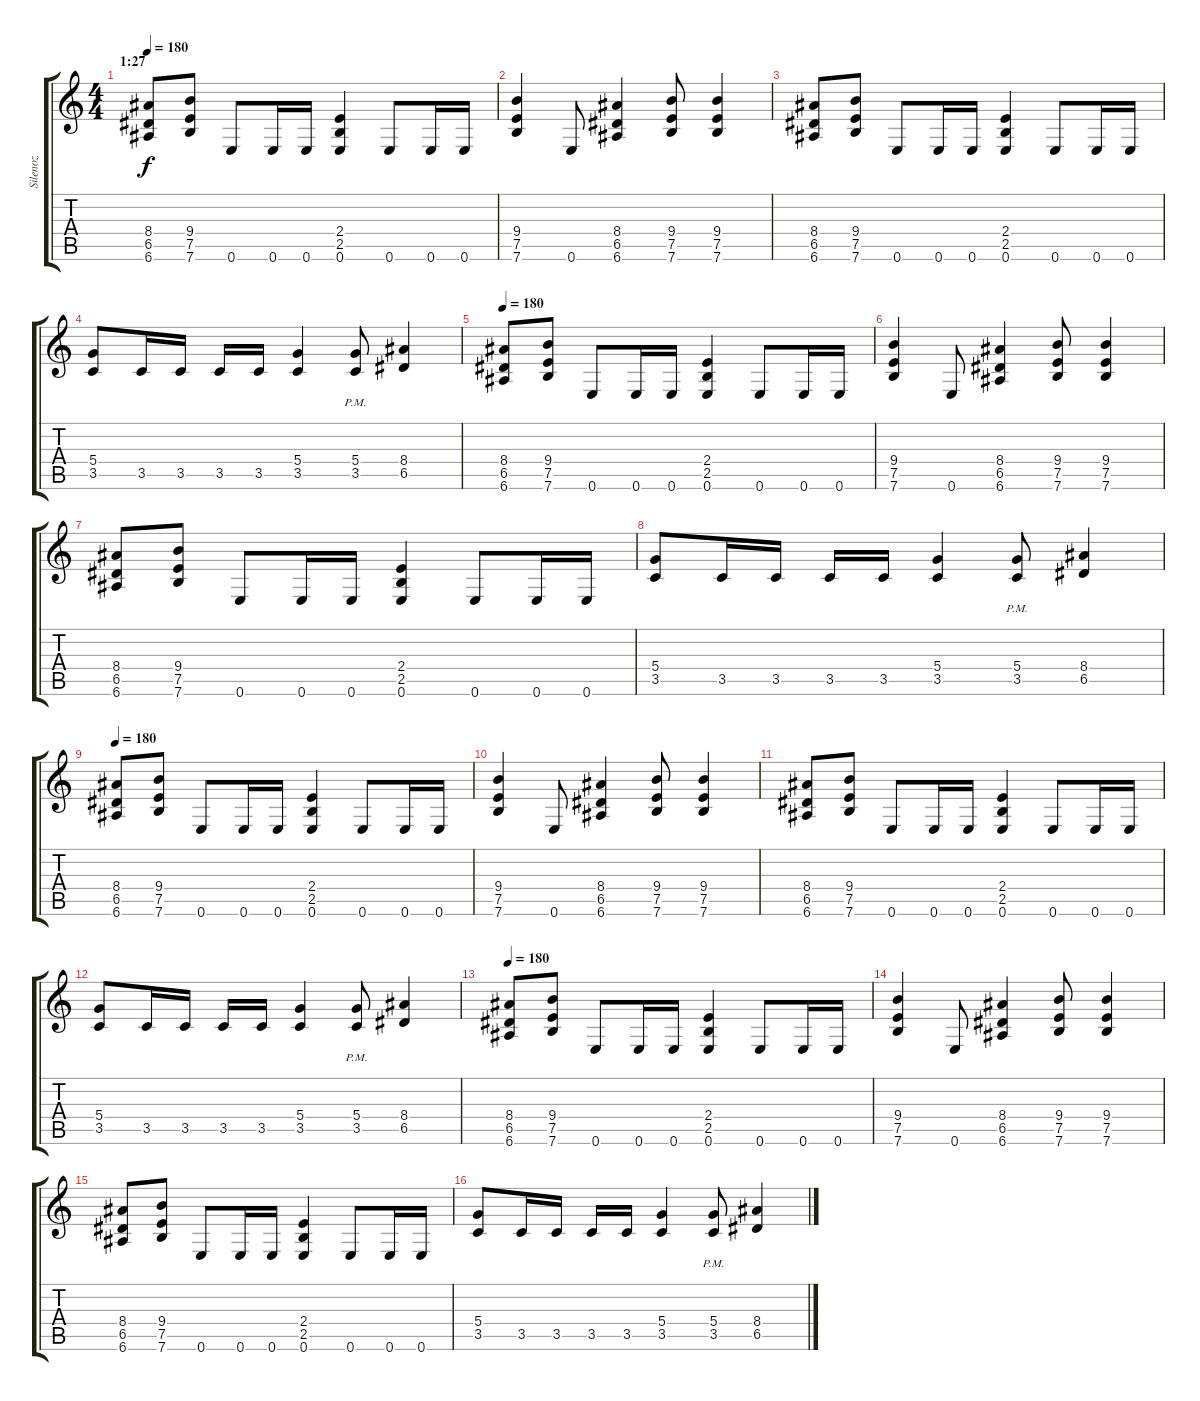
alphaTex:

\track ("Silenoz" "Silenoz") {instrument distortionguitar}
\staff {score tabs}
\tuning (E4 B3 G3 D3 A2 E2) {hide}
\ts (4 4)
\section ("" "1:27")
\tempo 180
\clef g2
\ks c
(8.4 6.5 6.6).8{dy f} (9.4 7.5 7.6).8 0.6.8 0.6.16 0.6.16 (2.4 2.5 0.6).4 0.6.8 0.6.16 0.6.16 |
(9.4 7.5 7.6).4 0.6.8 (8.4 6.5 6.6).4 (9.4 7.5 7.6).8 (9.4 7.5 7.6).4 |
(8.4 6.5 6.6).8 (9.4 7.5 7.6).8 0.6.8 0.6.16 0.6.16 (2.4 2.5 0.6).4 0.6.8 0.6.16 0.6.16 |
(5.4 3.5).8 3.5.16 3.5.16 3.5.16 3.5.16 (5.4 3.5).4 (5.4 3.5{pm}).8 (8.4 6.5).4 |
\tempo 180
(8.4 6.5 6.6).8 (9.4 7.5 7.6).8 0.6.8 0.6.16 0.6.16 (2.4 2.5 0.6).4 0.6.8 0.6.16 0.6.16 |
(9.4 7.5 7.6).4 0.6.8 (8.4 6.5 6.6).4 (9.4 7.5 7.6).8 (9.4 7.5 7.6).4 |
(8.4 6.5 6.6).8 (9.4 7.5 7.6).8 0.6.8 0.6.16 0.6.16 (2.4 2.5 0.6).4 0.6.8 0.6.16 0.6.16 |
(5.4 3.5).8 3.5.16 3.5.16 3.5.16 3.5.16 (5.4 3.5).4 (5.4 3.5{pm}).8 (8.4 6.5).4 |
\tempo 180
(8.4 6.5 6.6).8 (9.4 7.5 7.6).8 0.6.8 0.6.16 0.6.16 (2.4 2.5 0.6).4 0.6.8 0.6.16 0.6.16 |
(9.4 7.5 7.6).4 0.6.8 (8.4 6.5 6.6).4 (9.4 7.5 7.6).8 (9.4 7.5 7.6).4 |
(8.4 6.5 6.6).8 (9.4 7.5 7.6).8 0.6.8 0.6.16 0.6.16 (2.4 2.5 0.6).4 0.6.8 0.6.16 0.6.16 |
(5.4 3.5).8 3.5.16 3.5.16 3.5.16 3.5.16 (5.4 3.5).4 (5.4 3.5{pm}).8 (8.4 6.5).4 |
\tempo 180
(8.4 6.5 6.6).8 (9.4 7.5 7.6).8 0.6.8 0.6.16 0.6.16 (2.4 2.5 0.6).4 0.6.8 0.6.16 0.6.16 |
(9.4 7.5 7.6).4 0.6.8 (8.4 6.5 6.6).4 (9.4 7.5 7.6).8 (9.4 7.5 7.6).4 |
(8.4 6.5 6.6).8 (9.4 7.5 7.6).8 0.6.8 0.6.16 0.6.16 (2.4 2.5 0.6).4 0.6.8 0.6.16 0.6.16 |
(5.4 3.5).8 3.5.16 3.5.16 3.5.16 3.5.16 (5.4 3.5).4 (5.4 3.5{pm}).8 (8.4 6.5).4
